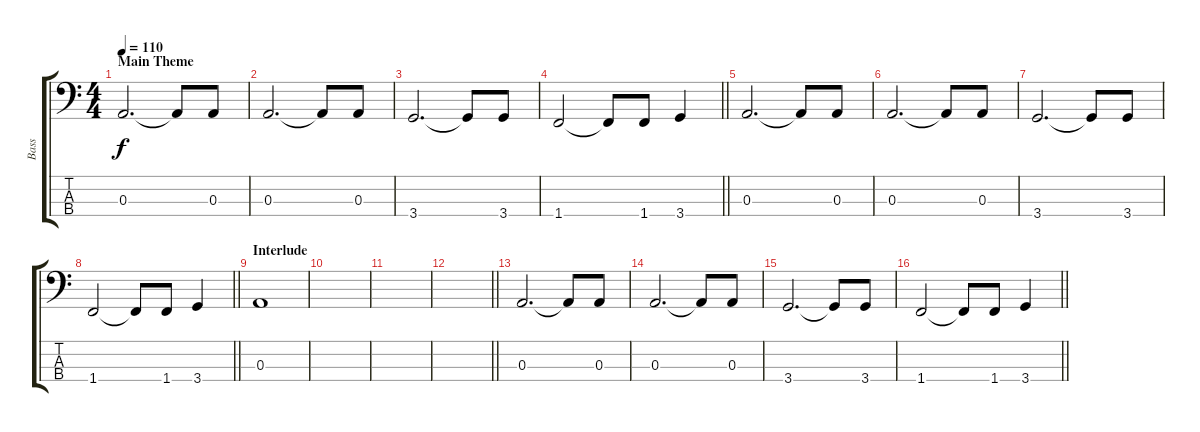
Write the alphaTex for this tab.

\track ("Bass" "Bass") {instrument electricbassfinger}
\staff {score tabs}
\tuning (G2 D2 A1 E1) {hide}
\ts (4 4)
\section ("" "Main Theme")
\tempo 110
\clef f4
\ks c
0.3.2{d dy f} 0.3{t}.8 0.3.8 |
0.3.2{d} 0.3{t}.8 0.3.8 |
3.4.2{d} 3.4{t}.8 3.4.8 |
\barLineRight lightlight
1.4.2 1.4{t}.8 1.4.8 3.4.4 |
\section ("" "")
0.3.2{d} 0.3{t}.8 0.3.8 |
0.3.2{d} 0.3{t}.8 0.3.8 |
3.4.2{d} 3.4{t}.8 3.4.8 |
\barLineRight lightlight
1.4.2 1.4{t}.8 1.4.8 3.4.4 |
\section ("" "Interlude")
0.3.1 |
|
|
\barLineRight lightlight
|
\section ("" "")
0.3.2{d} 0.3{t}.8 0.3.8 |
0.3.2{d} 0.3{t}.8 0.3.8 |
3.4.2{d} 3.4{t}.8 3.4.8 |
\barLineRight lightlight
1.4.2 1.4{t}.8 1.4.8 3.4.4
